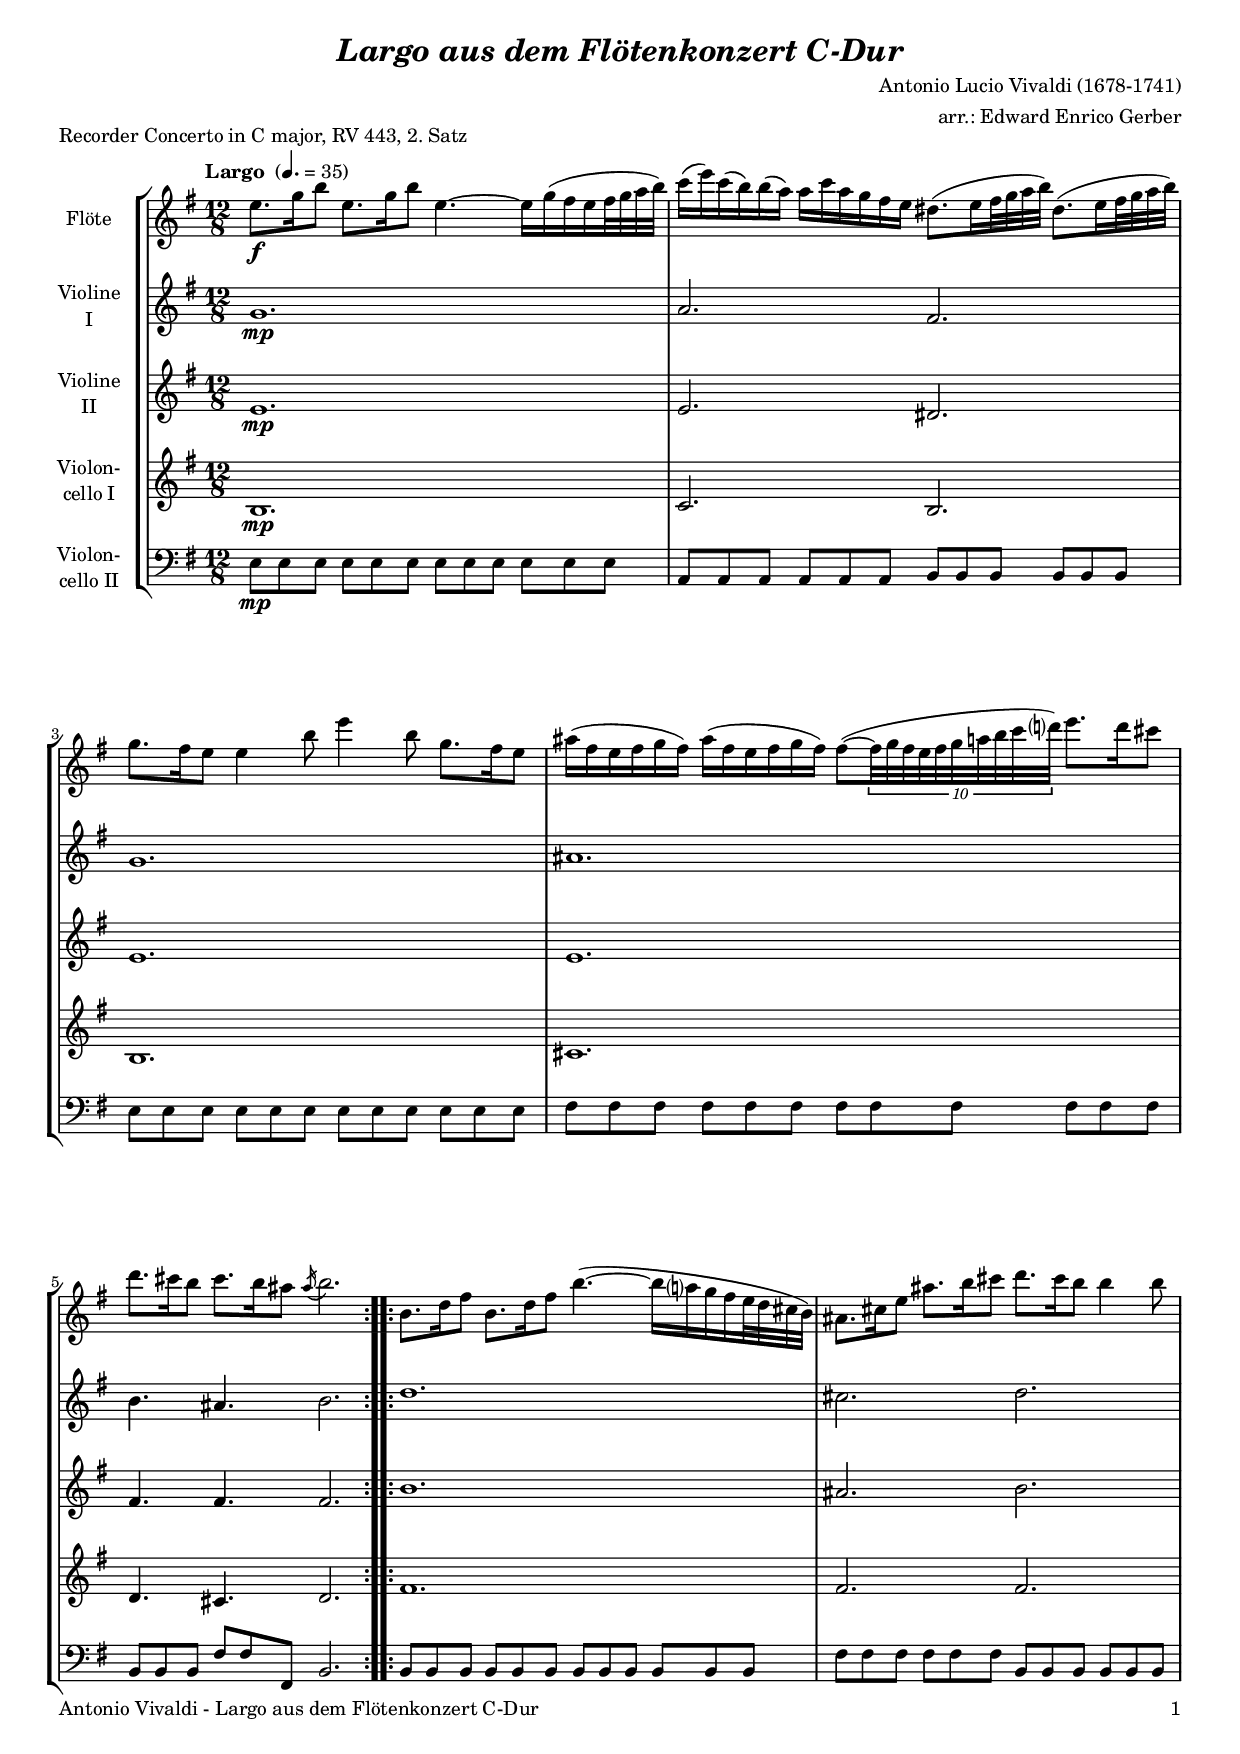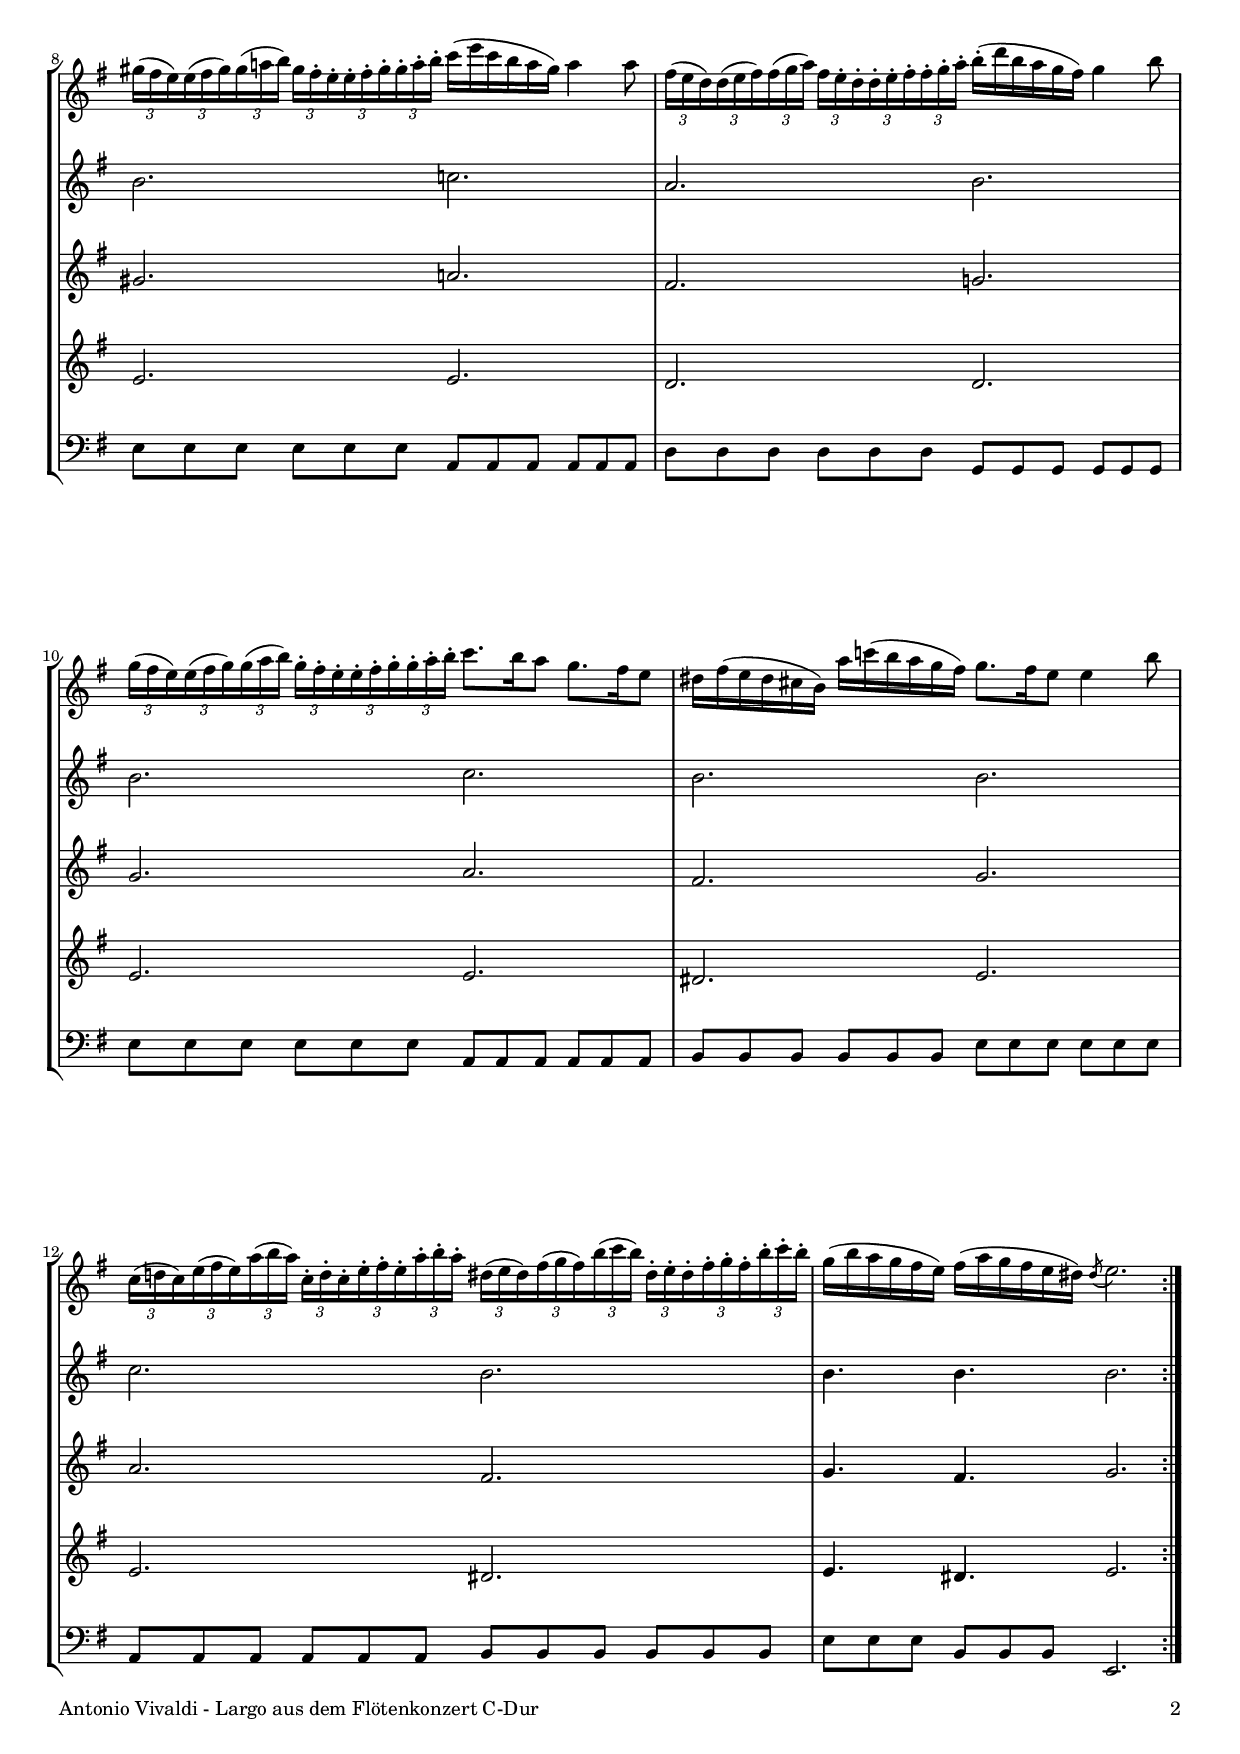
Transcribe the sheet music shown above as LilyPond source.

\version "2.24.4"
\include "deutsch.ly"

#(set-global-staff-size 17)

\header {
  title     = \markup \bold \italic "Largo aus dem Flötenkonzert C-Dur"
  composer  = "Antonio Lucio Vivaldi (1678-1741)"
  arranger  = "arr.: Edward Enrico Gerber"
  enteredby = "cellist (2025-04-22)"
  piece     = "Recorder Concerto in C major, RV 443, 2. Satz"
}

voiceconsts = {
  \key g \major
  \time 12/8
  \clef "treble"
%  \numericTimeSignature
  \compressEmptyMeasures
  % Set default beaming for all staves
%  \set Timing.beamExceptions = #'()
%  \set Timing.baseMoment     = #(ly:make-moment 1 4)
%  \set Timing.beatStructure  = #'(1 1 1 1)
  \tempo "Largo " 4.=35
}

mifl = "flute"
mist = "string ensemble 1"
mivl = "violin"
miba = "cello"
mipz = "pizzicato strings"

va = \relative c'' {
  \voiceconsts
  \clef "treble"
  
  \repeat volta 2 {
    e8.\f g16 h8 e,8. g16 h8 e,4.~ e16 g( fis e fis32 g a h)
    c16( e) c( h) h( a) a c a g fis e dis8.( e16 fis32 g a h) dis,8.( e16 fis32 g a h)
    g8. fis16 e8 e4 h'8 e4 h8 g8. fis16 e8

    ais16( fis e fis g fis) ais( fis e fis g fis) fis8(~ \tuplet 10/8 4 { fis32 g fis e fis g a h c d?) } e8. d16 cis8
    d8. cis16 h8 cis8. h16 ais8 \acciaccatura ais16 h2.
  }

  \omit TupletBracket
  
  \repeat volta 2 {
    h,8. d16 fis8 h,8. d16 fis8 h4.(~ h16 a? g fis e32 d cis h)

    ais8. cis16 e8 ais8. h16 cis8 d8. cis16 h8 h4 h8
    \tuplet 3/2 8 { gis16( fis e) e( fis gis) gis( a! h) gis fis-. e-. e-. fis-. gis-. gis-. a-. h-. } c( e c h a gis) a4 a8
    \tuplet 3/2 8 { fis16( e d) d( e fis) fis( g a) fis e-. d-. d-. e-. fis-. fis-. g-. a-. } h(-. d h a g fis) g4 h8

    \tuplet 3/2 8 { g16( fis e) e( fis g) g( a h) g-. fis-. e-. e-. fis-. g-. g-. a-. h-. } c8. h16 a8 g8. fis16 e8
    dis16 fis( e dis cis h) a' c!( h a g fis) g8. fis16 e8 e4 h'8

    \tuplet 3/2 8 { c,16( d! c) e( fis e) a( h a) c,-. d-. c-. e-. fis-. e-. a-. h-. a-. dis,( e dis) fis( g fis) h( c h) dis,-. e-. dis-. fis-. g-. fis-. h-. c-. h-. }
    g( h a g fis e) fis( a g fis e dis) \acciaccatura dis8 e2.
  }
}

vb = \relative c'' {
  \voiceconsts
  
  \repeat volta 2 {
    g1.\mp
    a2. fis
    g1.

    ais
    h4. ais h2.
  }
  
  \repeat volta 2 {
    d1.
    cis2. d
    h c!
    a h

    h c
    h h
    c h
    h4. h h2.
  }
}

vc = \relative c' {
  \voiceconsts
  
  \repeat volta 2 {
    e1.\mp
    e2. dis
    e1.

    e
    fis4. fis fis2.
  }
  
  \repeat volta 2 {
    h1.
    ais2. h
    gis a!
    fis g!

    g a
    fis g
    a fis
    g4. fis g2.
  }
}

vd = \relative c' {
  \voiceconsts
  
  \repeat volta 2 {
    h1.\mp
    c2. h
    h1.

    cis
    d4. cis d2.
  }
  
  \repeat volta 2 {
    fis1.
    fis2. fis
    e e
    d d

    e e
    dis e
    e dis
    e4. dis e2.
  }
}

ve = \relative c {
  \voiceconsts
  \clef "bass"
  
  \repeat volta 2 {
    e8\mp \repeat unfold 11 e
    \repeat unfold 6 a, \repeat unfold 6 h
    \repeat unfold 12 e

    \repeat unfold 12 fis
    h, h h fis' fis fis, h2.
  }
  
  \repeat volta 2 {
    \repeat unfold 12 h8
    \repeat unfold 6 fis' \repeat unfold 6 h,
    \repeat unfold 6 e \repeat unfold 6 a,
    \repeat unfold 6 d \repeat unfold 6 g,

    \repeat unfold 6 e' \repeat unfold 6 a,
    \repeat unfold 6 h \repeat unfold 6 e
    \repeat unfold 6 a, \repeat unfold 6 h
    e e e h h h e,2.
  }
}


music = \new StaffGroup <<
      \new Staff {
	\set Staff.midiInstrument = \mifl
	\set Staff.instrumentName = \markup \center-column { "Flöte" }
	\transpose g g { \va }
      }

      \new Staff {
	\set Staff.midiInstrument = \mivl
	\set Staff.instrumentName = \markup \center-column { "Violine" "I" }
	\transpose g g { \vb }
      }

      \new Staff {
	\set Staff.midiInstrument = \mivl
	\set Staff.instrumentName = \markup \center-column { "Violine" "II" }
	\transpose g g { \vc }
      }

      \new Staff {
	\set Staff.midiInstrument = \miba
	\set Staff.instrumentName = \markup \center-column { "Violon-" "cello I" }
	\transpose g g { \vd }
      }

      \new Staff {
	\set Staff.midiInstrument = \miba
	\set Staff.instrumentName = \markup \center-column { "Violon-" "cello II" }
	\transpose g g { \ve }
      }
>>

\book {
   \paper {
    print-page-number = ##t
    print-first-page-number = ##t
    ragged-last-bottom = ##f
    oddHeaderMarkup = \markup \null
    evenHeaderMarkup = \markup \null
    oddFooterMarkup = \markup {
      \fill-line {
        \if \should-print-page-number
        "Antonio Vivaldi - Largo aus dem Flötenkonzert C-Dur" \fromproperty #'page:page-number-string
      }
    }
    evenFooterMarkup = \oddFooterMarkup
  } \score {
    \music
    \layout {}
  }

  \score {
    \unfoldRepeats \music

    \midi {
      \context {
        \Score
      }
    }
  }
}